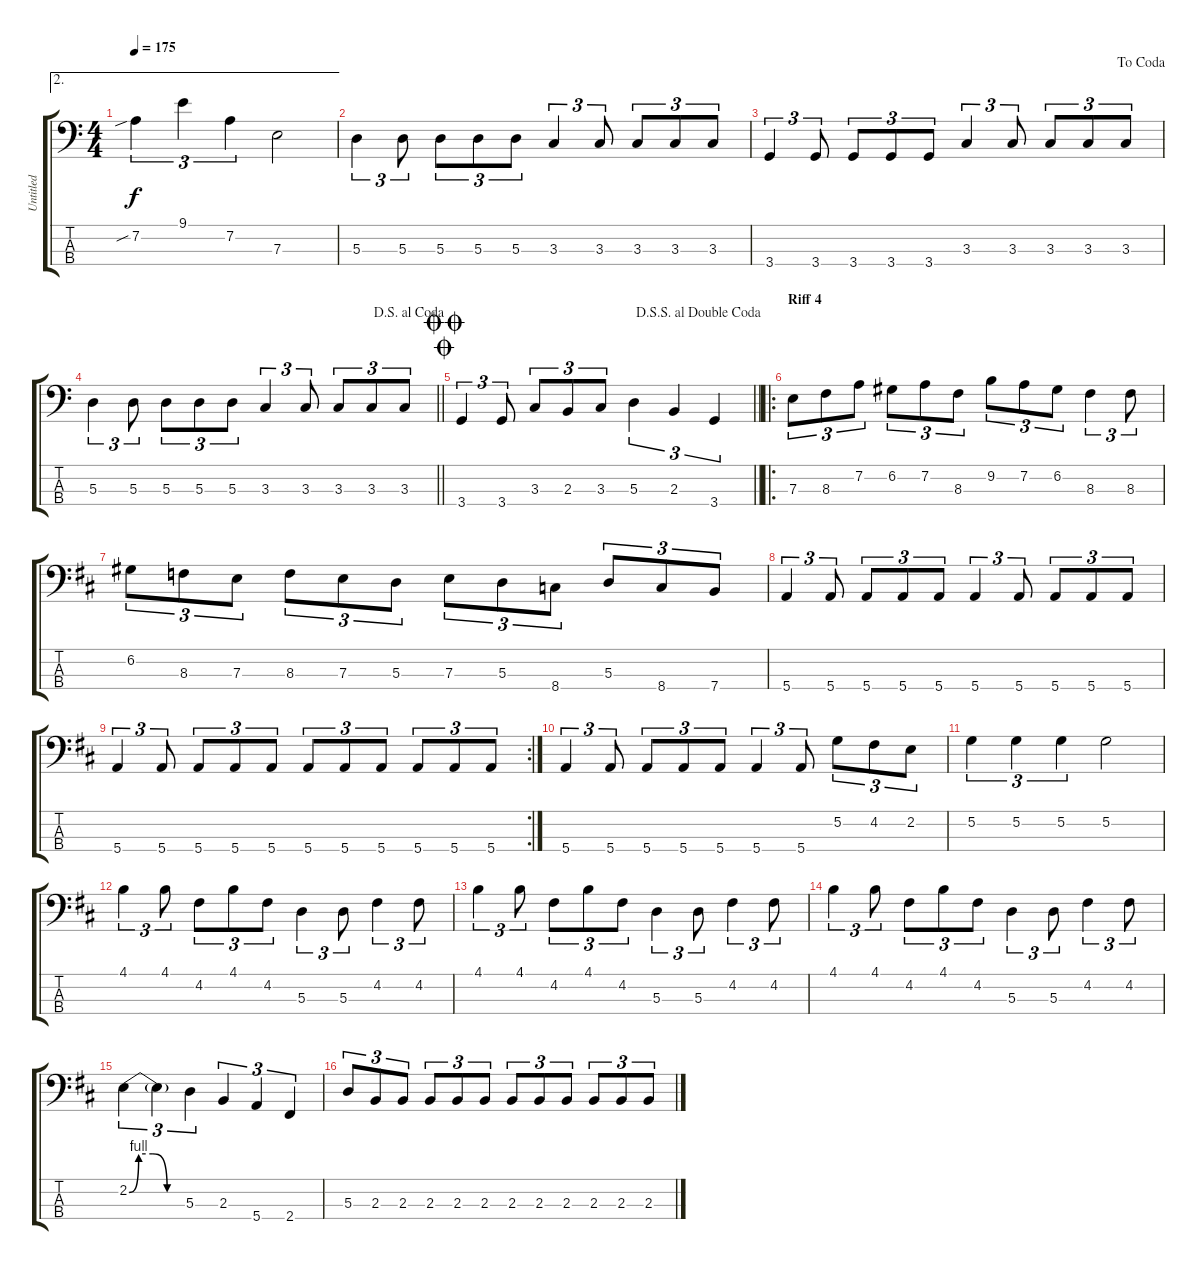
\track ("Untitled" "Untitled") {instrument electricbassfinger}
\staff {score tabs}
\tuning (G2 D2 A1 E1) {hide}
\ae 2
\ts (4 4)
\tempo 175
\clef f4
\ks c
7.2{sib}.4{tu (3 2) dy f} 9.1.4{tu (3 2)} 7.2.4{tu (3 2)} 7.3.2 |
5.3.4{tu (3 2)} 5.3.8{tu (3 2)} 5.3.8{tu (3 2)} 5.3.8{tu (3 2)} 5.3.8{tu (3 2)} 3.3.4{tu (3 2)} 3.3.8{tu (3 2)} 3.3.8{tu (3 2)} 3.3.8{tu (3 2)} 3.3.8{tu (3 2)} |
\jump dacoda
3.4.4{tu (3 2)} 3.4.8{tu (3 2)} 3.4.8{tu (3 2)} 3.4.8{tu (3 2)} 3.4.8{tu (3 2)} 3.3.4{tu (3 2)} 3.3.8{tu (3 2)} 3.3.8{tu (3 2)} 3.3.8{tu (3 2)} 3.3.8{tu (3 2)} |
\jump dalsegnoalcoda
\barLineRight lightlight
5.3.4{tu (3 2)} 5.3.8{tu (3 2)} 5.3.8{tu (3 2)} 5.3.8{tu (3 2)} 5.3.8{tu (3 2)} 3.3.4{tu (3 2)} 3.3.8{tu (3 2)} 3.3.8{tu (3 2)} 3.3.8{tu (3 2)} 3.3.8{tu (3 2)} |
\jump coda
\jump doublecoda
\jump dalsegnosegnoaldoublecoda
\barLineRight lightlight
3.4.4{tu (3 2)} 3.4.8{tu (3 2)} 3.3.8{tu (3 2)} 2.3.8{tu (3 2)} 3.3.8{tu (3 2)} 5.3.4{tu (3 2)} 2.3.4{tu (3 2)} 3.4.4{tu (3 2)} |
\ro
\section ("" "Riff 4")
7.3.8{tu (3 2)} 8.3.8{tu (3 2)} 7.2.8{tu (3 2)} 6.2.8{tu (3 2)} 7.2.8{tu (3 2)} 8.3.8{tu (3 2)} 9.2.8{tu (3 2)} 7.2.8{tu (3 2)} 6.2.8{tu (3 2)} 8.3.4{tu (3 2)} 8.3.8{tu (3 2)} |
\ks d
6.2.8{tu (3 2)} 8.3.8{tu (3 2)} 7.3.8{tu (3 2)} 8.3.8{tu (3 2)} 7.3.8{tu (3 2)} 5.3.8{tu (3 2)} 7.3.8{tu (3 2)} 5.3.8{tu (3 2)} 8.4.8{tu (3 2)} 5.3.8{tu (3 2)} 8.4.8{tu (3 2)} 7.4.8{tu (3 2)} |
5.4.4{tu (3 2)} 5.4.8{tu (3 2)} 5.4.8{tu (3 2)} 5.4.8{tu (3 2)} 5.4.8{tu (3 2)} 5.4.4{tu (3 2)} 5.4.8{tu (3 2)} 5.4.8{tu (3 2)} 5.4.8{tu (3 2)} 5.4.8{tu (3 2)} |
\rc 2
5.4.4{tu (3 2)} 5.4.8{tu (3 2)} 5.4.8{tu (3 2)} 5.4.8{tu (3 2)} 5.4.8{tu (3 2)} 5.4.8{tu (3 2)} 5.4.8{tu (3 2)} 5.4.8{tu (3 2)} 5.4.8{tu (3 2)} 5.4.8{tu (3 2)} 5.4.8{tu (3 2)} |
5.4.4{tu (3 2)} 5.4.8{tu (3 2)} 5.4.8{tu (3 2)} 5.4.8{tu (3 2)} 5.4.8{tu (3 2)} 5.4.4{tu (3 2)} 5.4.8{tu (3 2)} 5.2.8{tu (3 2)} 4.2.8{tu (3 2)} 2.2.8{tu (3 2)} |
5.2.4{tu (3 2)} 5.2.4{tu (3 2)} 5.2.4{tu (3 2)} 5.2.2 |
4.1.4{tu (3 2)} 4.1.8{tu (3 2)} 4.2.8{tu (3 2)} 4.1.8{tu (3 2)} 4.2.8{tu (3 2)} 5.3.4{tu (3 2)} 5.3.8{tu (3 2)} 4.2.4{tu (3 2)} 4.2.8{tu (3 2)} |
4.1.4{tu (3 2)} 4.1.8{tu (3 2)} 4.2.8{tu (3 2)} 4.1.8{tu (3 2)} 4.2.8{tu (3 2)} 5.3.4{tu (3 2)} 5.3.8{tu (3 2)} 4.2.4{tu (3 2)} 4.2.8{tu (3 2)} |
4.1.4{tu (3 2)} 4.1.8{tu (3 2)} 4.2.8{tu (3 2)} 4.1.8{tu (3 2)} 4.2.8{tu (3 2)} 5.3.4{tu (3 2)} 5.3.8{tu (3 2)} 4.2.4{tu (3 2)} 4.2.8{tu (3 2)} |
2.2{be (custom 0 0 10 4 25 4 40 0 60 0)}.4{tu (3 2)} 2.2{t}.4{tu (3 2)} 5.3.4{tu (3 2)} 2.3.4{tu (3 2)} 5.4.4{tu (3 2)} 2.4.4{tu (3 2)} |
5.3.8{tu (3 2)} 2.3.8{tu (3 2)} 2.3.8{tu (3 2)} 2.3.8{tu (3 2)} 2.3.8{tu (3 2)} 2.3.8{tu (3 2)} 2.3.8{tu (3 2)} 2.3.8{tu (3 2)} 2.3.8{tu (3 2)} 2.3.8{tu (3 2)} 2.3.8{tu (3 2)} 2.3.8{tu (3 2)}
